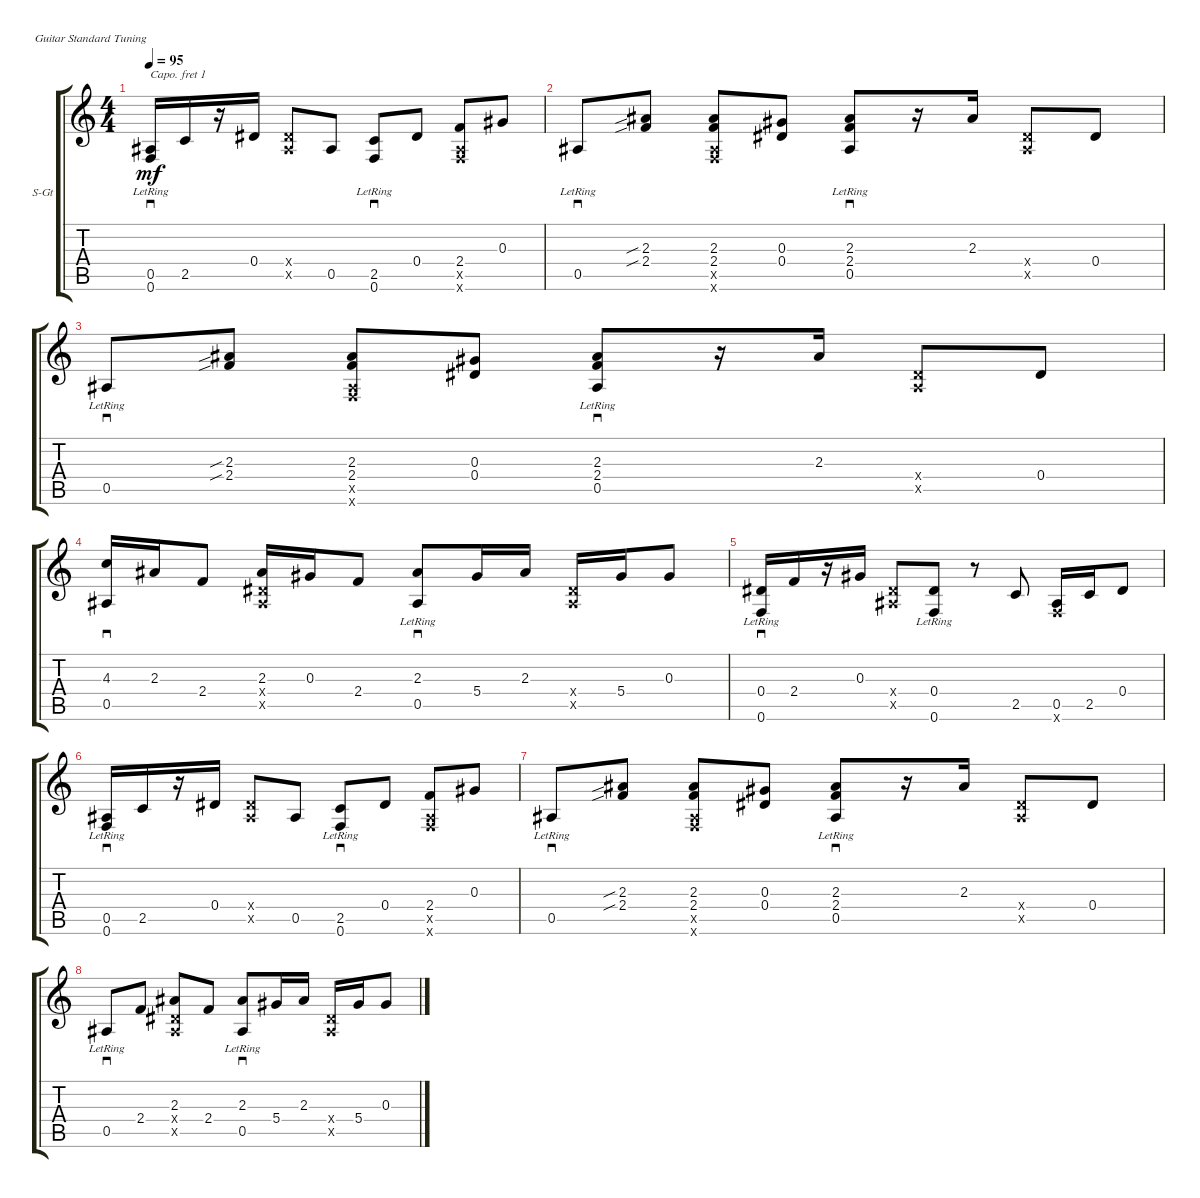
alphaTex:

\defaultSystemsLayout 4
\bracketExtendMode groupsimilarinstruments
\firstSystemTrackNameOrientation horizontal
\otherSystemsTrackNameOrientation horizontal
\track ("Steel Guitar" "S-Gt") {instrument acousticguitarsteel}
\staff {score tabs}
\capo 1
\tuning (E4 B3 G3 D3 A2 E2)
\ts (4 4)
\tempo 95
\clef g2
\ks c
(0.6{lr} 0.5).16{sd dy mf} 2.5.16 r.16 0.4.16 (0.4{x} 0.5{x}).8 0.5.8 (0.6{lr} 2.5).8{sd} 0.4.8 (2.4 0.5{x} 0.6{x}).8 0.3.8 |
0.5{lr}.8{sd} (2.4{sib} 2.3{sib}).8 (2.4 2.3 0.5{x} 0.6{x}).8 (0.3 0.4).8 (2.3 2.4 0.5{lr}).8{sd} r.16 2.3.16 (0.4{x} 0.5{x}).8 0.4.8 |
0.5{lr}.8{sd} (2.4{sib} 2.3{sib}).8 (2.4 2.3 0.5{x} 0.6{x}).8 (0.3 0.4).8 (2.3 2.4 0.5{lr}).8{sd} r.16 2.3.16 (0.4{x} 0.5{x}).8 0.4.8 |
(0.5 4.3).16{sd} 2.3.16 2.4.8 (0.5{x} 2.3 0.4{x}).16 0.3.16 2.4.8 (2.3 0.5{lr}).8{sd} 5.4.16 2.3.16 (0.4{x} 0.5{x}).16 5.4.16 0.3.8 |
(0.6{lr} 0.4).16{sd} 2.4.16 r.16 0.3.16 (0.5{x} 0.4{x}).8 (0.6{lr} 0.4).8 r.8 2.5.8 (0.5 0.6{x}).16 2.5.16 0.4.8 |
(0.6{lr} 0.5).16{sd} 2.5.16 r.16 0.4.16 (0.4{x} 0.5{x}).8 0.5.8 (0.6{lr} 2.5).8{sd} 0.4.8 (2.4 0.5{x} 0.6{x}).8 0.3.8 |
0.5{lr}.8{sd} (2.4{sib} 2.3{sib}).8 (2.4 2.3 0.5{x} 0.6{x}).8 (0.3 0.4).8 (2.3 2.4 0.5{lr}).8{sd} r.16 2.3.16 (0.4{x} 0.5{x}).8 0.4.8 |
0.5{lr}.8{sd} 2.4.8 (2.3 0.4{x} 0.5{x}).8 2.4.8 (2.3 0.5{lr}).8{sd} 5.4.16 2.3.16 (0.4{x} 0.5{x}).16 5.4.16 0.3.8
